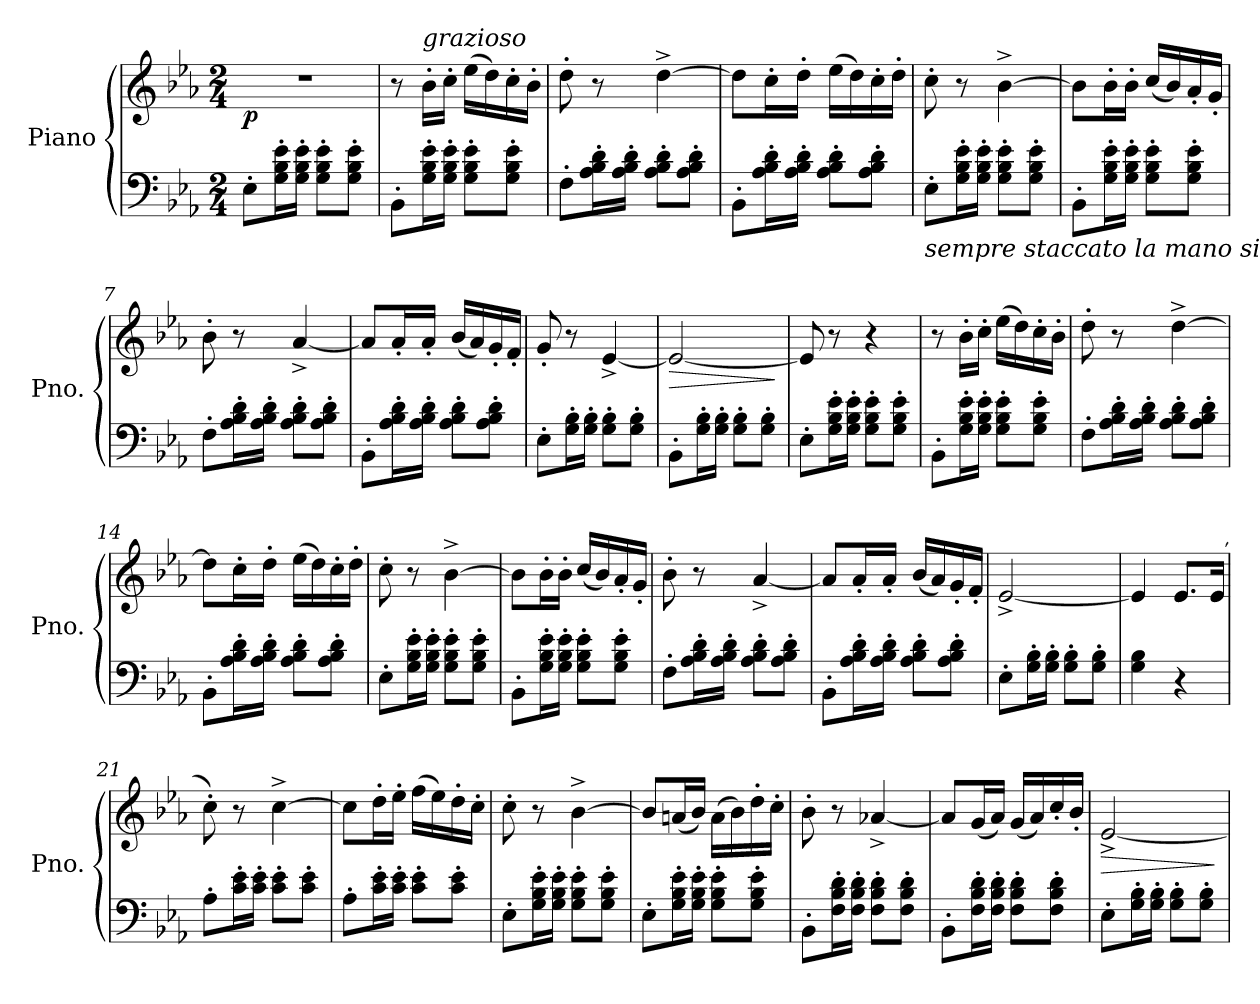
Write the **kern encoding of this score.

**kern	**kern	**dynam
*part1	*part1	*part1
*staff2	*staff1	*staff1/2
*I"Piano	*	*
*I'Pno.	*	*
*clefF4	*clefG2	*
*k[b-e-a-]	*k[b-e-a-]	*
*M2/4	*M2/4	*
=1	=1	=1
!	!	!LO:DY:b
8E-'\L	2r	p
16G\' 16B-\' 16e-\'L	.	.
16G\' 16B-\' 16e-\'JJ	.	.
8G\' 8B-\' 8e-\'L	.	.
8G\' 8B-\' 8e-\'J	.	.
=2	=2	=2
8BB-'\L	8r	.
!	!LO:TX:a:i:t=grazioso	!
16G\' 16B-\' 16e-\'L	16b-'\LL	.
16G\' 16B-\' 16e-\'JJ	16cc'\JJ	.
8G\' 8B-\' 8e-\'L	(>16ee-\LL	.
.	16dd\)	.
8G\' 8B-\' 8e-\'J	16cc'\	.
.	16b-'\JJ	.
=3	=3	=3
8F'\L	8dd'\	.
16A-\' 16B-\' 16d\'L	8r	.
16A-\' 16B-\' 16d\'JJ	.	.
8A-\' 8B-\' 8d\'L	[4dd^\	.
8A-\' 8B-\' 8d\'J	.	.
=4	=4	=4
8BB-'\L	8dd\L]	.
16A-\' 16B-\' 16d\'L	16cc'\L	.
16A-\' 16B-\' 16d\'JJ	16dd'\JJ	.
8A-\' 8B-\' 8d\'L	(>16ee-\LL	.
.	16dd\)	.
8A-\' 8B-\' 8d\'J	16cc'\	.
.	16dd'\JJ	.
=5	=5	=5
!LO:TX:b:i:t=sempre staccato la mano sinistra	!	!
8E-'\L	8cc'\	.
16G\' 16B-\' 16e-\'L	8r	.
16G\' 16B-\' 16e-\'JJ	.	.
8G\' 8B-\' 8e-\'L	[4b-^\	.
8G\' 8B-\' 8e-\'J	.	.
=6	=6	=6
8BB-'\L	8b-\L]	.
16G\' 16B-\' 16e-\'L	16b-'\L	.
16G\' 16B-\' 16e-\'JJ	16b-'\JJ	.
8G\' 8B-\' 8e-\'L	(<16cc/LL	.
.	16b-/)	.
8G\' 8B-\' 8e-\'J	16a-'/	.
.	16g'/JJ	.
=7	=7	=7
8F'\L	8b-'\	.
16A-\' 16B-\' 16d\'L	8r	.
16A-\' 16B-\' 16d\'JJ	.	.
8A-\' 8B-\' 8d\'L	[4a-^/	.
8A-\' 8B-\' 8d\'J	.	.
=8	=8	=8
8BB-'\L	8a-/L]	.
16A-\' 16B-\' 16d\'L	16a-'/L	.
16A-\' 16B-\' 16d\'JJ	16a-'/JJ	.
8A-\' 8B-\' 8d\'L	(<16b-/LL	.
.	16a-/)	.
8A-\' 8B-\' 8d\'J	16g'/	.
.	16f'/JJ	.
=9	=9	=9
8E-<'\L	8g'/	.
16G\' 16B-\'L	8r	.
16G\' 16B-\'JJ	.	.
8G\' 8B-\'L	[4e-^/	.
8G\' 8B-\'J	.	.
=10	=10	=10
!	!	!LO:HP:b
8BB-'\L	2e-/_	>
16G\' 16B-\'L	.	.
16G\' 16B-\'JJ	.	.
8G\' 8B-\'L	.	.
8G\' 8B-\'J	.	.
.	.	]
=11	=11	=11
8E-'\L	8e-/]	.
16G\' 16B-\' 16e-\'L	8r	.
16G\' 16B-\' 16e-\'JJ	.	.
8G\' 8B-\' 8e-\'L	4r	.
8G\' 8B-\' 8e-\'J	.	.
=12	=12	=12
8BB-'\L	8r	.
16G\' 16B-\' 16e-\'L	16b-'\LL	.
16G\' 16B-\' 16e-\'JJ	16cc'\JJ	.
8G\' 8B-\' 8e-\'L	(>16ee-\LL	.
.	16dd\)	.
8G\' 8B-\' 8e-\'J	16cc'\	.
.	16b-'\JJ	.
=13	=13	=13
8F'\L	8dd'\	.
16A-\' 16B-\' 16d\'L	8r	.
16A-\' 16B-\' 16d\'JJ	.	.
8A-\' 8B-\' 8d\'L	[4dd^\	.
8A-\' 8B-\' 8d\'J	.	.
=14	=14	=14
8BB-'\L	8dd\L]	.
16A-\' 16B-\' 16d\'L	16cc'\L	.
16A-\' 16B-\' 16d\'JJ	16dd'\JJ	.
8A-\' 8B-\' 8d\'L	(>16ee-\LL	.
.	16dd\)	.
8A-\' 8B-\' 8d\'J	16cc'\	.
.	16dd'\JJ	.
=15	=15	=15
8E-'\L	8cc'\	.
16G\' 16B-\' 16e-\'L	8r	.
16G\' 16B-\' 16e-\'JJ	.	.
8G\' 8B-\' 8e-\'L	[4b-^\	.
8G\' 8B-\' 8e-\'J	.	.
=16	=16	=16
8BB-'\L	8b-\L]	.
16G\' 16B-\' 16e-\'L	16b-'\L	.
16G\' 16B-\' 16e-\'JJ	16b-'\JJ	.
8G\' 8B-\' 8e-\'L	(<16cc/LL	.
.	16b-/)	.
8G\' 8B-\' 8e-\'J	16a-'/	.
.	16g'/JJ	.
=17	=17	=17
8F'\L	8b-'\	.
16A-\' 16B-\' 16d\'L	8r	.
16A-\' 16B-\' 16d\'JJ	.	.
8A-\' 8B-\' 8d\'L	[4a-^/	.
8A-\' 8B-\' 8d\'J	.	.
=18	=18	=18
8BB-'\L	8a-/L]	.
16A-\' 16B-\' 16d\'L	16a-'/L	.
16A-\' 16B-\' 16d\'JJ	16a-'/JJ	.
8A-\' 8B-\' 8d\'L	(<16b-/LL	.
.	16a-/)	.
8A-\' 8B-\' 8d\'J	16g'/	.
.	16f'/JJ	.
=19	=19	=19
8E-<'\L	[2e-^/	.
16G\' 16B-\'L	.	.
16G\' 16B-\'JJ	.	.
8G\' 8B-\'L	.	.
8G\' 8B-\'J	.	.
=20	=20	=20
4G\ 4B-\	4e-/]	.
4r	8.e-/L	.
.	(<16e-/Jk	.
=21	=21	=21
8A-<'\L	8cc'\)	.
16c\' 16e-\'L	8r	.
16c\' 16e-\'JJ	.	.
8c\' 8e-\'L	[4cc^\	.
8c\' 8e-\'J	.	.
=22	=22	=22
8A-'\L	8cc\L]	.
16c\' 16e-\'L	16dd'\L	.
16c\' 16e-\'JJ	16ee-'\JJ	.
8c\' 8e-\'L	(>16ff\LL	.
.	16ee-\)	.
8c\' 8e-\'J	16dd'\	.
.	16cc'\JJ	.
=23	=23	=23
8E-'\L	8cc'\	.
16G\' 16B-\' 16e-\'L	8r	.
16G\' 16B-\' 16e-\'JJ	.	.
8G\' 8B-\' 8e-\'L	[4b-^\	.
8G\' 8B-\' 8e-\'J	.	.
=24	=24	=24
8E-'\L	8b-/L]	.
16G\' 16B-\' 16e-\'L	(<16an/L	.
16G\' 16B-\' 16e-\'JJ	16b-/JJ)	.
8G\' 8B-\' 8e-\'L	(>16a\LL	.
.	16b-\)	.
8G\' 8B-\' 8e-\'J	16dd'\	.
.	16cc'\JJ	.
=25	=25	=25
8BB-'\L	8b-'\	.
16F\' 16B-\' 16d\'L	8r	.
16F\' 16B-\' 16d\'JJ	.	.
8F\' 8B-\' 8d\'L	[4a-X^/	.
8F\' 8B-\' 8d\'J	.	.
=26	=26	=26
8BB-'\L	8a-/L]	.
16F\' 16B-\' 16d\'L	(<16g/L	.
16F\' 16B-\' 16d\'JJ	16a-/JJ)	.
8F\' 8B-\' 8d\'L	(<16g/LL	.
.	16a-/)	.
8F\' 8B-\' 8d\'J	16cc'/	.
.	16b-'/JJ	.
=27	=27	=27
!	!	!LO:HP:b
8E-'\L	[2e-^/	>
16G\' 16B-\'L	.	.
16G\' 16B-\'JJ	.	.
8G\' 8B-\'L	.	.
8G\' 8B-\'J	.	.
.	.	]
=	=	=
*-	*-	*-
